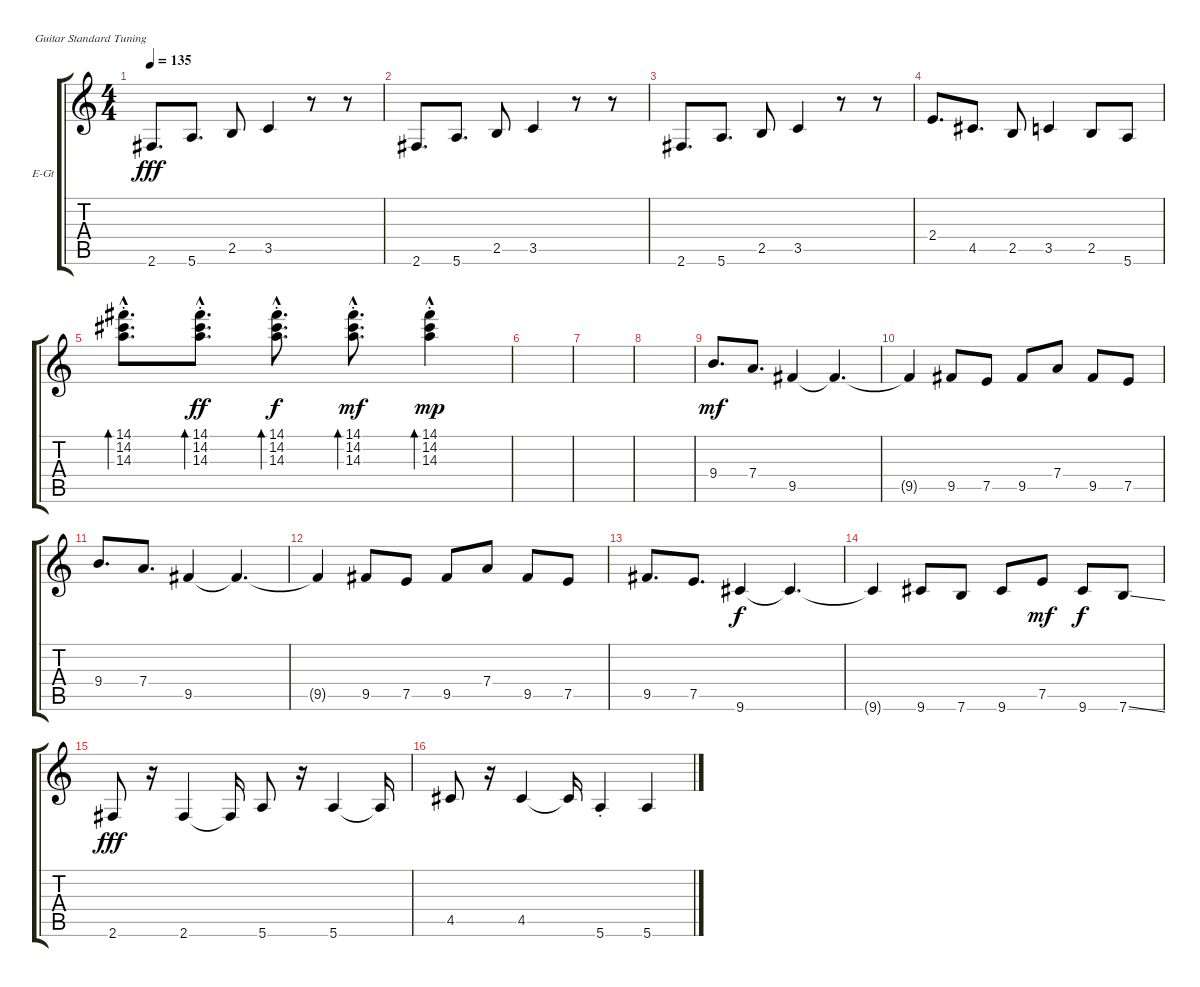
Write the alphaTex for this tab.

\defaultSystemsLayout 4
\bracketExtendMode groupsimilarinstruments
\firstSystemTrackNameOrientation horizontal
\otherSystemsTrackNameOrientation horizontal
\track ("Cook" "E-Gt") {instrument electricguitarclean}
\staff {score tabs}
\tuning (E4 B3 G3 D3 A2 E2)
\ts (4 4)
\tempo 135
\clef g2
\ks c
2.6.8{d dy fff} 5.6.8{d} 2.5.8 3.5.4 r.8 r.8 |
2.6.8{d} 5.6.8{d} 2.5.8 3.5.4 r.8 r.8 |
2.6.8{d} 5.6.8{d} 2.5.8 3.5.4 r.8 r.8 |
2.4.8{d} 4.5.8{d} 2.5.8 3.5.4 2.5.8 5.6.8 |
(14.1{hac st} 14.2{hac st} 14.3{hac st}).8{d bd 68} (14.1{hac st} 14.2{hac st} 14.3{hac st}).8{d bd 66 dy ff} (14.1{hac st} 14.2{hac st} 14.3{hac st}).8{d bd 66 dy f} (14.1{hac st} 14.2{hac st} 14.3{hac st}).8{d bd 66 dy mf} (14.1{hac st} 14.2{hac st} 14.3{hac st}).4{bd 66 dy mp} |
|
|
|
9.4.8{d dy mf} 7.4.8{d} 9.5.4 9.5{t}.4{d} |
9.5{t}.4 9.5.8 7.5.8 9.5.8 7.4.8 9.5.8 7.5.8 |
9.4.8{d} 7.4.8{d} 9.5.4 9.5{t}.4{d} |
9.5{t}.4 9.5.8 7.5.8 9.5.8 7.4.8 9.5.8 7.5.8 |
9.5.8{d} 7.5.8{d} 9.6.4{dy f} 9.6{t}.4{d} |
9.6{t}.4 9.6.8 7.6.8 9.6.8 7.5.8{dy mf} 9.6.8{dy f} 7.6{ss}.8 |
2.6.8{dy fff} r.16 2.6.4 2.6{t}.16 5.6.8 r.16 5.6.4 5.6{t}.16 |
4.5.8 r.16 4.5.4 4.5{t}.16 5.6{st}.4 5.6.4
